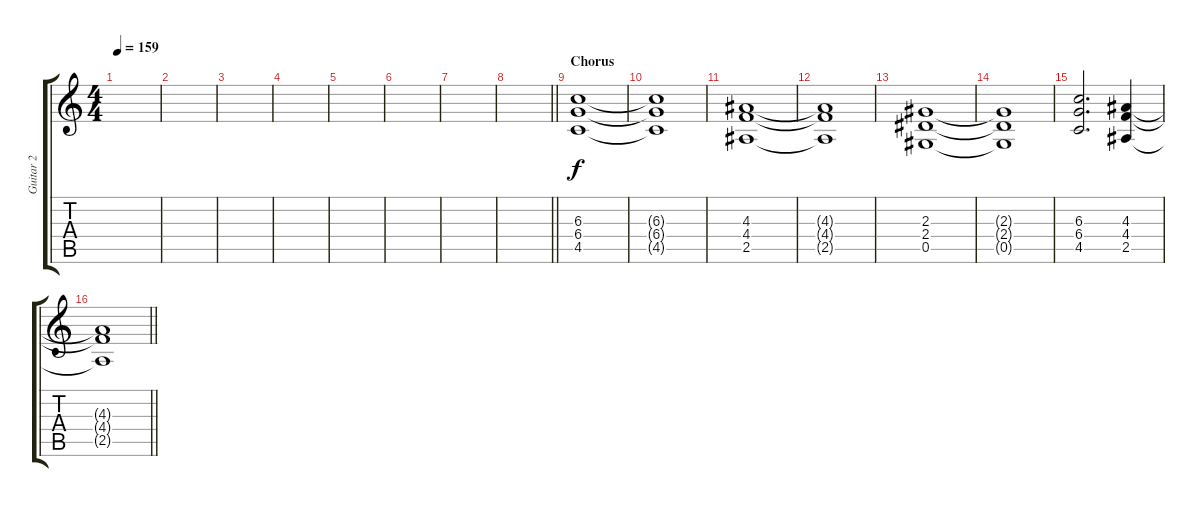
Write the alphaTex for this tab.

\track ("Guitar 2" "Guitar 2") {instrument distortionguitar}
\staff {score tabs}
\tuning (Eb4 Bb3 Gb3 Db3 Ab2 Eb2) {hide}
\ts (4 4)
\tempo 159
\clef g2
\ks c
|
|
|
|
|
|
|
\barLineRight lightlight
|
\section ("" "Chorus")
(6.3 6.4 4.5).1 |
(6.3{t} 6.4{t} 4.5{t}).1 |
(4.3 4.4 2.5).1 |
(4.3{t} 4.4{t} 2.5{t}).1 |
(2.3 2.4 0.5).1 |
(2.3{t} 2.4{t} 0.5{t}).1 |
(6.3 6.4 4.5).2{d} (4.3 4.4 2.5).4 |
\barLineRight lightlight
(4.3{t} 4.4{t} 2.5{t}).1
